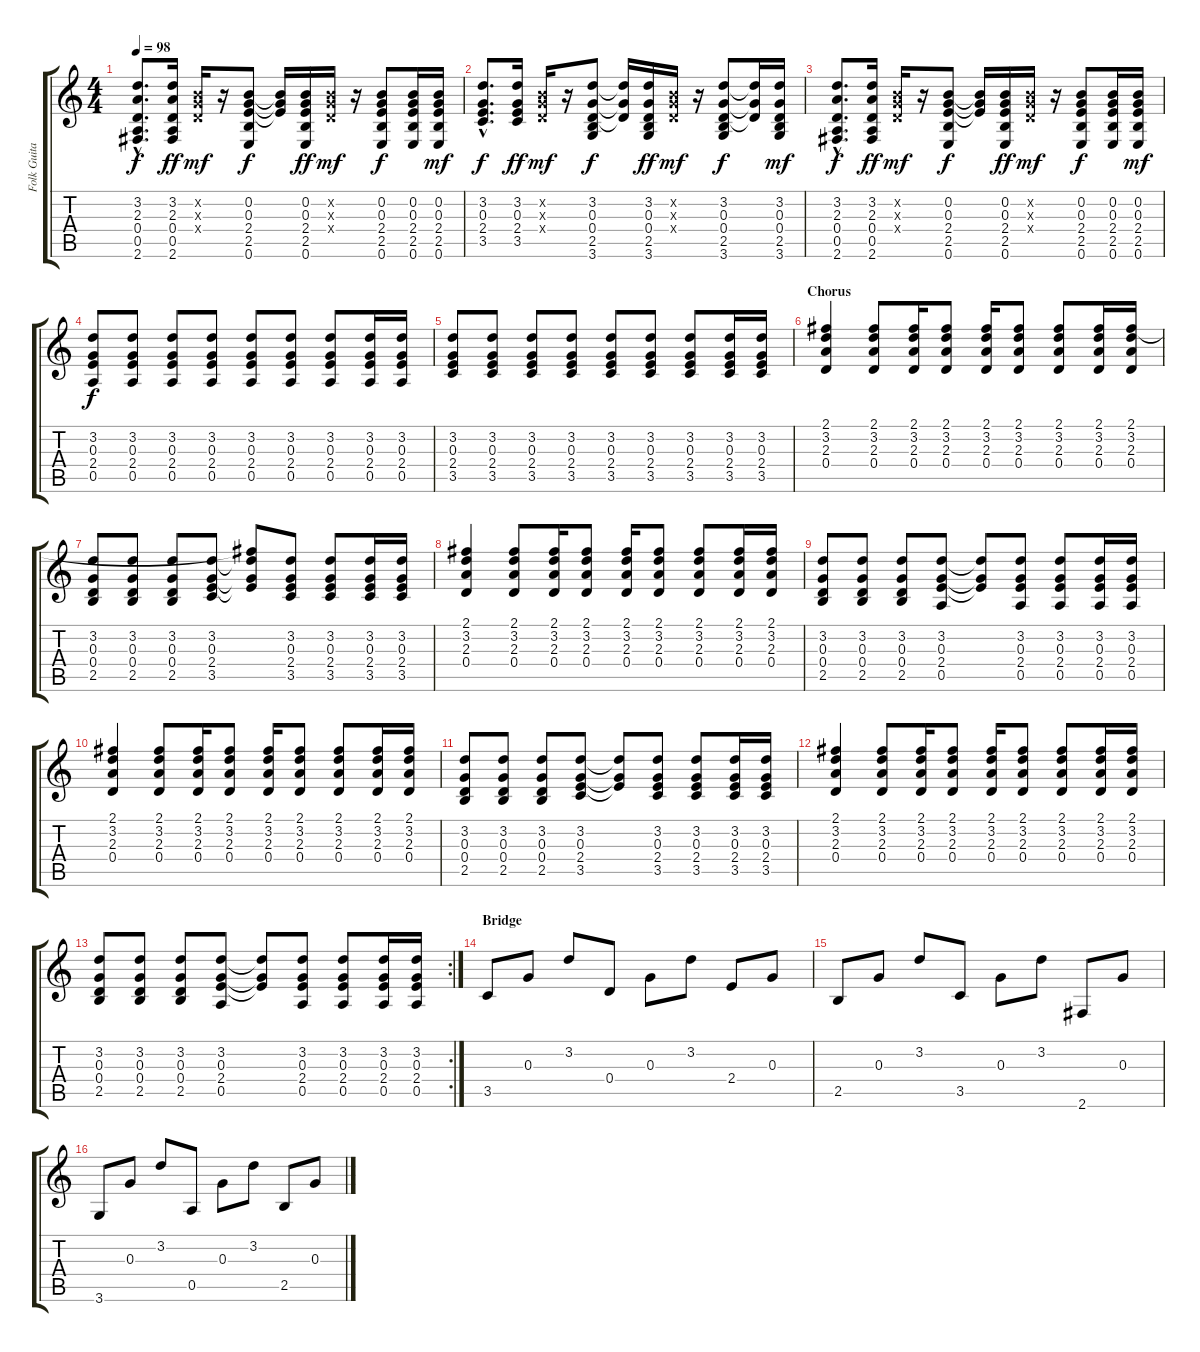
\track ("Folk Guitar" "Folk Guita") {instrument acousticguitarsteel}
\staff {score tabs}
\tuning (E4 B3 G3 D3 A2 E2) {hide}
\ts (4 4)
\tempo 98
\clef g2
\ks c
(3.2{hac} 2.3 0.4{hac} 0.5{hac} 2.6{hac}).8{d dy f} (3.2 2.3 0.4 0.5 2.6).16{dy ff} (0.2{x} 0.3{x} 0.4{x}).16{dy mf} r.16 (0.2 0.3 2.4 2.5 0.6).8{dy f} (0.2{t} 0.3{t} 2.4{t}).16 (0.2 0.3 2.4 2.5 0.6).16{dy ff} (0.2{x} 0.3{x} 0.4{x}).16{dy mf} r.16 (0.2 0.3 2.4 2.5 0.6).8{dy f} (0.2 0.3 2.4 2.5 0.6).16 (0.2 0.3 2.4 2.5 0.6).16{dy mf} |
(3.2{hac} 0.3 2.4{hac} 3.5{hac}).8{d dy f} (3.2 0.3 2.4 3.5).16{dy ff} (0.2{x} 0.3{x} 0.4{x}).16{dy mf} r.16 (3.2 0.3 0.4 2.5 3.6).8{dy f} (3.2{t} 0.3{t} 0.4{t}).16 (3.2 0.3 0.4 2.5 3.6).16{dy ff} (0.2{x} 0.3{x} 0.4{x}).16{dy mf} r.16 (3.2 0.3 0.4 2.5 3.6).8{dy f} (3.2{t} 0.3{t} 0.4{t}).16 (3.2 0.3 0.4 2.5 3.6).16{dy mf} |
(3.2{hac} 2.3 0.4{hac} 0.5{hac} 2.6{hac}).8{d dy f} (3.2 2.3 0.4 0.5 2.6).16{dy ff} (0.2{x} 0.3{x} 0.4{x}).16{dy mf} r.16 (0.2 0.3 2.4 2.5 0.6).8{dy f} (0.2{t} 0.3{t} 2.4{t}).16 (0.2 0.3 2.4 2.5 0.6).16{dy ff} (0.2{x} 0.3{x} 0.4{x}).16{dy mf} r.16 (0.2 0.3 2.4 2.5 0.6).8{dy f} (0.2 0.3 2.4 2.5 0.6).16 (0.2 0.3 2.4 2.5 0.6).16{dy mf} |
(3.2 0.3 2.4 0.5).8{dy f} (3.2 0.3 2.4 0.5).8 (3.2 0.3 2.4 0.5).8 (3.2 0.3 2.4 0.5).8 (3.2 0.3 2.4 0.5).8 (3.2 0.3 2.4 0.5).8 (3.2 0.3 2.4 0.5).8 (3.2 0.3 2.4 0.5).16 (3.2 0.3 2.4 0.5).16 |
(3.2 0.3 2.4 3.5).8 (3.2 0.3 2.4 3.5).8 (3.2 0.3 2.4 3.5).8 (3.2 0.3 2.4 3.5).8 (3.2 0.3 2.4 3.5).8 (3.2 0.3 2.4 3.5).8 (3.2 0.3 2.4 3.5).8 (3.2 0.3 2.4 3.5).16 (3.2 0.3 2.4 3.5).16 |
\section ("" "Chorus")
(2.1 3.2 2.3 0.4).4 (2.1 3.2 2.3 0.4).8 (2.1 3.2 2.3 0.4).16 (2.1 3.2 2.3 0.4).8 (2.1 3.2 2.3 0.4).16 (2.1 3.2 2.3 0.4).8 (2.1 3.2 2.3 0.4).8 (2.1 3.2 2.3 0.4).16 (2.1 3.2 2.3 0.4).16 |
(3.2 0.3 0.4 2.5).8 (3.2 0.3 0.4 2.5).8 (3.2 0.3 0.4 2.5).8 (3.2 0.3 2.4 3.5).8 (2.1{t} 3.2{t} 0.3{t} 2.4{t}).8 (3.2 0.3 2.4 3.5).8 (3.2 0.3 2.4 3.5).8 (3.2 0.3 2.4 3.5).16 (3.2 0.3 2.4 3.5).16 |
(2.1 3.2 2.3 0.4).4 (2.1 3.2 2.3 0.4).8 (2.1 3.2 2.3 0.4).16 (2.1 3.2 2.3 0.4).8 (2.1 3.2 2.3 0.4).16 (2.1 3.2 2.3 0.4).8 (2.1 3.2 2.3 0.4).8 (2.1 3.2 2.3 0.4).16 (2.1 3.2 2.3 0.4).16 |
(3.2 0.3 0.4 2.5).8 (3.2 0.3 0.4 2.5).8 (3.2 0.3 0.4 2.5).8 (3.2 0.3 2.4 0.5).8 (3.2{t} 0.3{t} 2.4{t}).8 (3.2 0.3 2.4 0.5).8 (3.2 0.3 2.4 0.5).8 (3.2 0.3 2.4 0.5).16 (3.2 0.3 2.4 0.5).16 |
(2.1 3.2 2.3 0.4).4 (2.1 3.2 2.3 0.4).8 (2.1 3.2 2.3 0.4).16 (2.1 3.2 2.3 0.4).8 (2.1 3.2 2.3 0.4).16 (2.1 3.2 2.3 0.4).8 (2.1 3.2 2.3 0.4).8 (2.1 3.2 2.3 0.4).16 (2.1 3.2 2.3 0.4).16 |
(3.2 0.3 0.4 2.5).8 (3.2 0.3 0.4 2.5).8 (3.2 0.3 0.4 2.5).8 (3.2 0.3 2.4 3.5).8 (3.2{t} 0.3{t} 2.4{t}).8 (3.2 0.3 2.4 3.5).8 (3.2 0.3 2.4 3.5).8 (3.2 0.3 2.4 3.5).16 (3.2 0.3 2.4 3.5).16 |
(2.1 3.2 2.3 0.4).4 (2.1 3.2 2.3 0.4).8 (2.1 3.2 2.3 0.4).16 (2.1 3.2 2.3 0.4).8 (2.1 3.2 2.3 0.4).16 (2.1 3.2 2.3 0.4).8 (2.1 3.2 2.3 0.4).8 (2.1 3.2 2.3 0.4).16 (2.1 3.2 2.3 0.4).16 |
\rc 2
(3.2 0.3 0.4 2.5).8 (3.2 0.3 0.4 2.5).8 (3.2 0.3 0.4 2.5).8 (3.2 0.3 2.4 0.5).8 (3.2{t} 0.3{t} 2.4{t}).8 (3.2 0.3 2.4 0.5).8 (3.2 0.3 2.4 0.5).8 (3.2 0.3 2.4 0.5).16 (3.2 0.3 2.4 0.5).16 |
\section ("" "Bridge")
3.5.8 0.3.8 3.2.8 0.4.8 0.3.8 3.2.8 2.4.8 0.3.8 |
2.5.8 0.3.8 3.2.8 3.5.8 0.3.8 3.2.8 2.6.8 0.3.8 |
3.6.8 0.3.8 3.2.8 0.5.8 0.3.8 3.2.8 2.5.8 0.3.8
